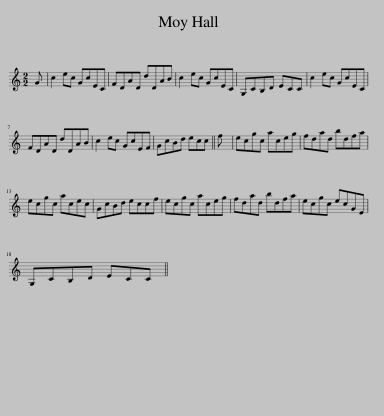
X:1
L:1/8
M:2/2
I:linebreak $
K:C
V:1 treble
V:1
 G | c2 ec GcEC | FDAD dDAB | c2 ec GcEC | G,CB,D ECC | %5
 c2 ec GcEC |$ FDAD dDAB | c2 ec GcEF | GcBd ecc || f | %10
 ecgc aceg | fdad bdfa |$ ecgc acec | GcBd eccf | ecgc aceg | %15
 fdad bdfa | ecgc ecGE |$ G,CB,D ECC || %18
